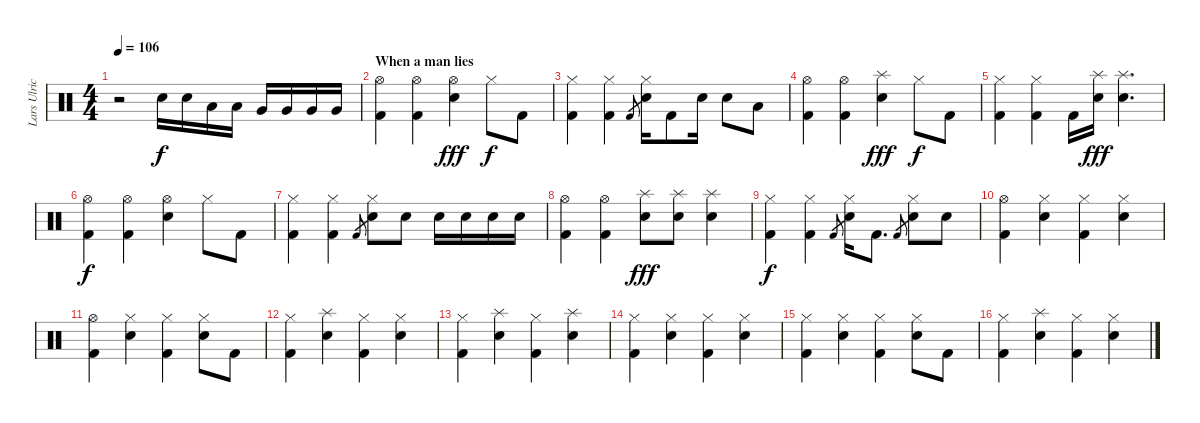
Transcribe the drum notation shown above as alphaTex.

\track ("Lars Ulrich" "Lars Ulric") {instrument percussion}
\staff {score}
\articulation defaults
\ts (4 4)
\tempo 106
\clef neutral
\ks c
r.2{dy f} "Electric Snare (hit)".16 "Electric Snare (hit)".16 "Low Tom (hit)".16 "Low Tom (hit)".16 "Very Low Tom (hit)".16 "Very Low Tom (hit)".16 "Very Low Tom (hit)".16 "Very Low Tom (hit)".16 |
\section ("" "When a man lies")
("Hi-Hat (open)" "Kick (hit) 2").4 ("Hi-Hat (open)" "Kick (hit) 2").4 ("Hi-Hat (open)" "Electric Snare (hit)").4{dy fff} "Hi-Hat (closed)".8{dy f} "Kick (hit) 2".8 |
("Hi-Hat (closed)" "Kick (hit) 2").4 ("Hi-Hat (closed)" "Kick (hit) 2").4 "Kick (hit) 2".8{gr} ("Hi-Hat (closed)" "Electric Snare (hit)").16 "Kick (hit) 2".8 "Electric Snare (hit)".16 "Electric Snare (hit)".8 "Low Tom (hit)".8 |
("Hi-Hat (open)" "Kick (hit) 2").4 ("Hi-Hat (open)" "Kick (hit) 2").4 ("Splash (hit)" "Electric Snare (hit)").4{dy fff} "Hi-Hat (closed)".8{dy f} "Kick (hit) 2".8 |
("Hi-Hat (closed)" "Kick (hit) 2").4 ("Hi-Hat (closed)" "Kick (hit) 2").4 "Kick (hit) 2".16 ("Splash (hit)" "Electric Snare (hit)").16{dy fff} ("Splash (hit)" "Electric Snare (hit)").4{d} |
("Hi-Hat (open)" "Kick (hit) 2").4{dy f} ("Hi-Hat (open)" "Kick (hit) 2").4 ("Hi-Hat (open)" "Electric Snare (hit)").4 "Hi-Hat (closed)".8 "Kick (hit) 2".8 |
("Hi-Hat (closed)" "Kick (hit) 2").4 ("Hi-Hat (closed)" "Kick (hit) 2").4 "Kick (hit) 2".8{gr} ("Hi-Hat (closed)" "Electric Snare (hit)").8 "Electric Snare (hit)".8 "Electric Snare (hit)".16 "Electric Snare (hit)".16 "Electric Snare (hit)".16 "Electric Snare (hit)".16 |
("Hi-Hat (open)" "Kick (hit) 2").4 ("Hi-Hat (open)" "Kick (hit) 2").4 ("Splash (hit)" "Electric Snare (hit)").8{dy fff} ("Splash (hit)" "Electric Snare (hit)").8 ("Splash (hit)" "Electric Snare (hit)").4 |
("Hi-Hat (closed)" "Kick (hit) 2").4{dy f} ("Hi-Hat (closed)" "Kick (hit) 2").4 "Kick (hit) 2".8{gr} ("Hi-Hat (closed)" "Electric Snare (hit)").16 "Kick (hit) 2".8{d} "Kick (hit) 2".8{gr} ("Hi-Hat (closed)" "Electric Snare (hit)").8 "Electric Snare (hit)".8 |
("Hi-Hat (open)" "Kick (hit) 2").4 ("Hi-Hat (closed)" "Electric Snare (hit)").4 ("Hi-Hat (closed)" "Kick (hit) 2").4 ("Hi-Hat (closed)" "Electric Snare (hit)").4 |
("Hi-Hat (open)" "Kick (hit) 2").4 ("Hi-Hat (closed)" "Electric Snare (hit)").4 ("Hi-Hat (closed)" "Kick (hit) 2").4 ("Hi-Hat (closed)" "Electric Snare (hit)").8 "Kick (hit) 2".8 |
("Hi-Hat (closed)" "Kick (hit) 2").4 ("Splash (hit)" "Electric Snare (hit)").4 ("Hi-Hat (closed)" "Kick (hit) 2").4 ("Hi-Hat (closed)" "Electric Snare (hit)").4 |
("Hi-Hat (closed)" "Kick (hit) 2").4 ("Splash (hit)" "Electric Snare (hit)").4 ("Hi-Hat (closed)" "Kick (hit) 2").4 ("Splash (hit)" "Electric Snare (hit)").4 |
("Hi-Hat (closed)" "Kick (hit) 2").4 ("Hi-Hat (closed)" "Electric Snare (hit)").4 ("Hi-Hat (closed)" "Kick (hit) 2").4 ("Hi-Hat (closed)" "Electric Snare (hit)").4 |
("Hi-Hat (closed)" "Kick (hit) 2").4 ("Hi-Hat (closed)" "Electric Snare (hit)").4 ("Hi-Hat (closed)" "Kick (hit) 2").4 ("Hi-Hat (closed)" "Electric Snare (hit)").8 "Kick (hit) 2".8 |
("Hi-Hat (closed)" "Kick (hit) 2").4 ("Splash (hit)" "Electric Snare (hit)").4 ("Hi-Hat (closed)" "Kick (hit) 2").4 ("Hi-Hat (closed)" "Electric Snare (hit)").4
